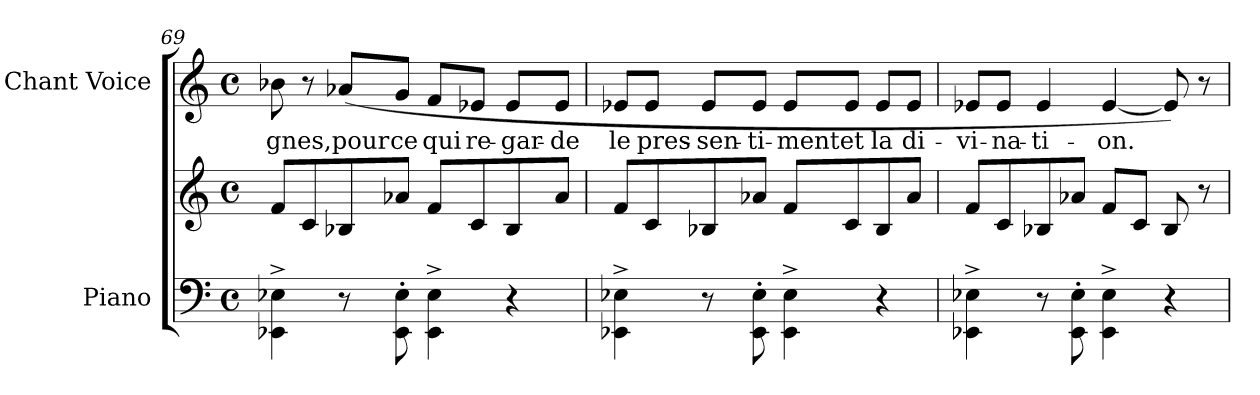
**kern	**kern	**kern	**text
*part2	*part2	*part1	*part1
*staff3	*staff2	*staff1	*staff1
*I"Piano	*	*I"Chant Voice	*
*I'Pno	*	*	*
*clefF4	*clefG2	*clefG2	*
*k[]	*k[]	*k[]	*
*M4/4	*M4/4	*M4/4	*
*met(c)	*met(c)	*met(c)	*
=69	=69	=69	=69
4EE-X\^> 4E-X\^>	8f/L	8b-X\	-gnes,
.	8c/	8r	.
8r	8B-X/	(8a-X/L	pour
8EE-\'> 8E-\'>	8a-X/J	8g/J	ce
4EE-\^> 4E-\^>	8f/L	8f/L	qui
.	8c/	8e-X/J	re-
4r	8B-/	8e-/L	-gar-
.	8a-/J	8e-/J	-de
=70	=70	=70	=70
4EE-X\^> 4E-X\^>	8f/L	8e-X/L	le
.	8c/	8e-/J	pres-
8r	8B-X/	8e-/L	-sen-
8EE-\'> 8E-\'>	8a-X/J	8e-/J	-ti-
4EE-\^> 4E-\^>	8f/L	8e-/L	-ment
.	8c/	8e-/J	et
4r	8B-/	8e-/L	la
.	8a-/J	8e-/J	di-
=71	=71	=71	=71
4EE-X\^> 4E-X\^>	8f/L	8e-X/L	-vi-
.	8c/	8e-/J	-na-
8r	8B-X/	4e-/	-ti-
8EE-\'> 8E-\'>	8a-X/J	.	.
4EE-\^> 4E-\^>	8f/L	[4e-/	-on.
.	8c/J	.	.
4r	8B-/	8e-/])	.
.	8r	8r	.
=	=	=	=
*-	*-	*-	*-
